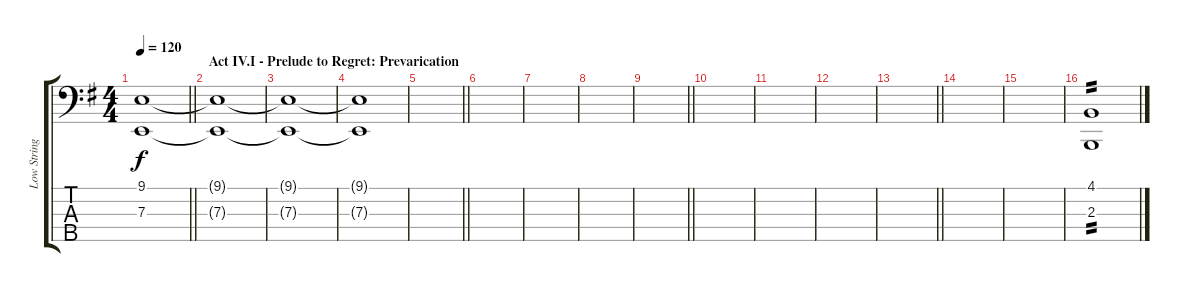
\track ("Low Strings Standard" "Low String") {instrument stringensemble1}
\staff {score tabs}
\tuning (G2 D2 A1 E1 B0) {hide}
\ts (4 4)
\tempo 120
\clef f4
\barLineRight lightlight
\ks eminor
(9.1{t} 7.3{t}).1{dy f} |
\section ("" "Act IV.I - Prelude to Regret: Prevarication")
(9.1{t} 7.3{t}).1{volume 0} |
(9.1{t} 7.3{t}).1 |
(9.1{t} 7.3{t}).1 |
\barLineRight lightlight
|
|
|
|
\barLineRight lightlight
|
|
|
|
\barLineRight lightlight
|
|
|
(4.1 2.3).1{tp 2 volume 16}
